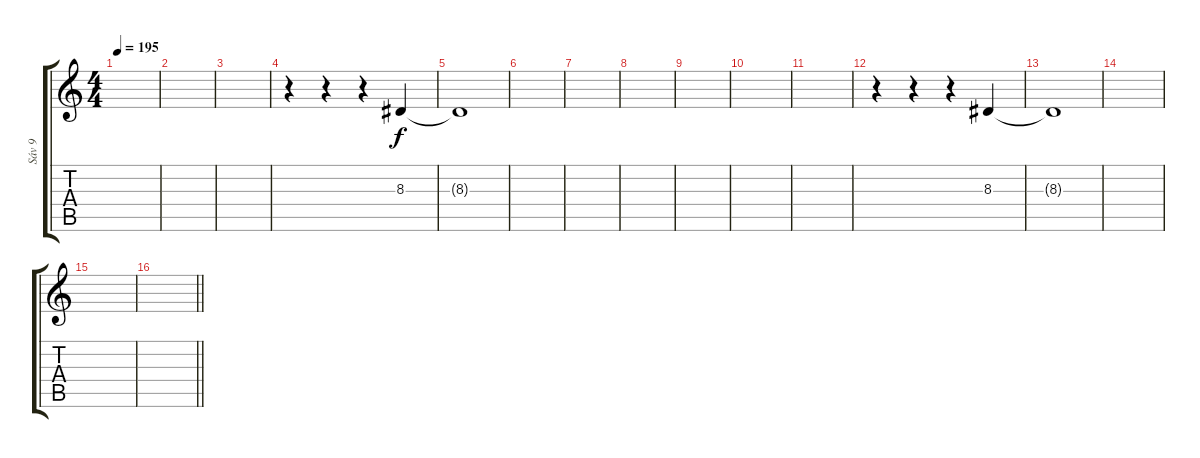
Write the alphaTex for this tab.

\track ("Sáv 9" "Sáv 9") {instrument fx5brightness}
\staff {score tabs}
\tuning (E4 B3 G3 D3 A2 E2) {hide}
\ts (4 4)
\tempo 195
\clef g2
\ks c
|
|
|
r.4 r.4 r.4 8.3.4 |
8.3{t}.1 |
|
|
|
|
|
|
r.4 r.4 r.4 8.3.4 |
8.3{t}.1 |
|
|
\barLineRight lightlight
